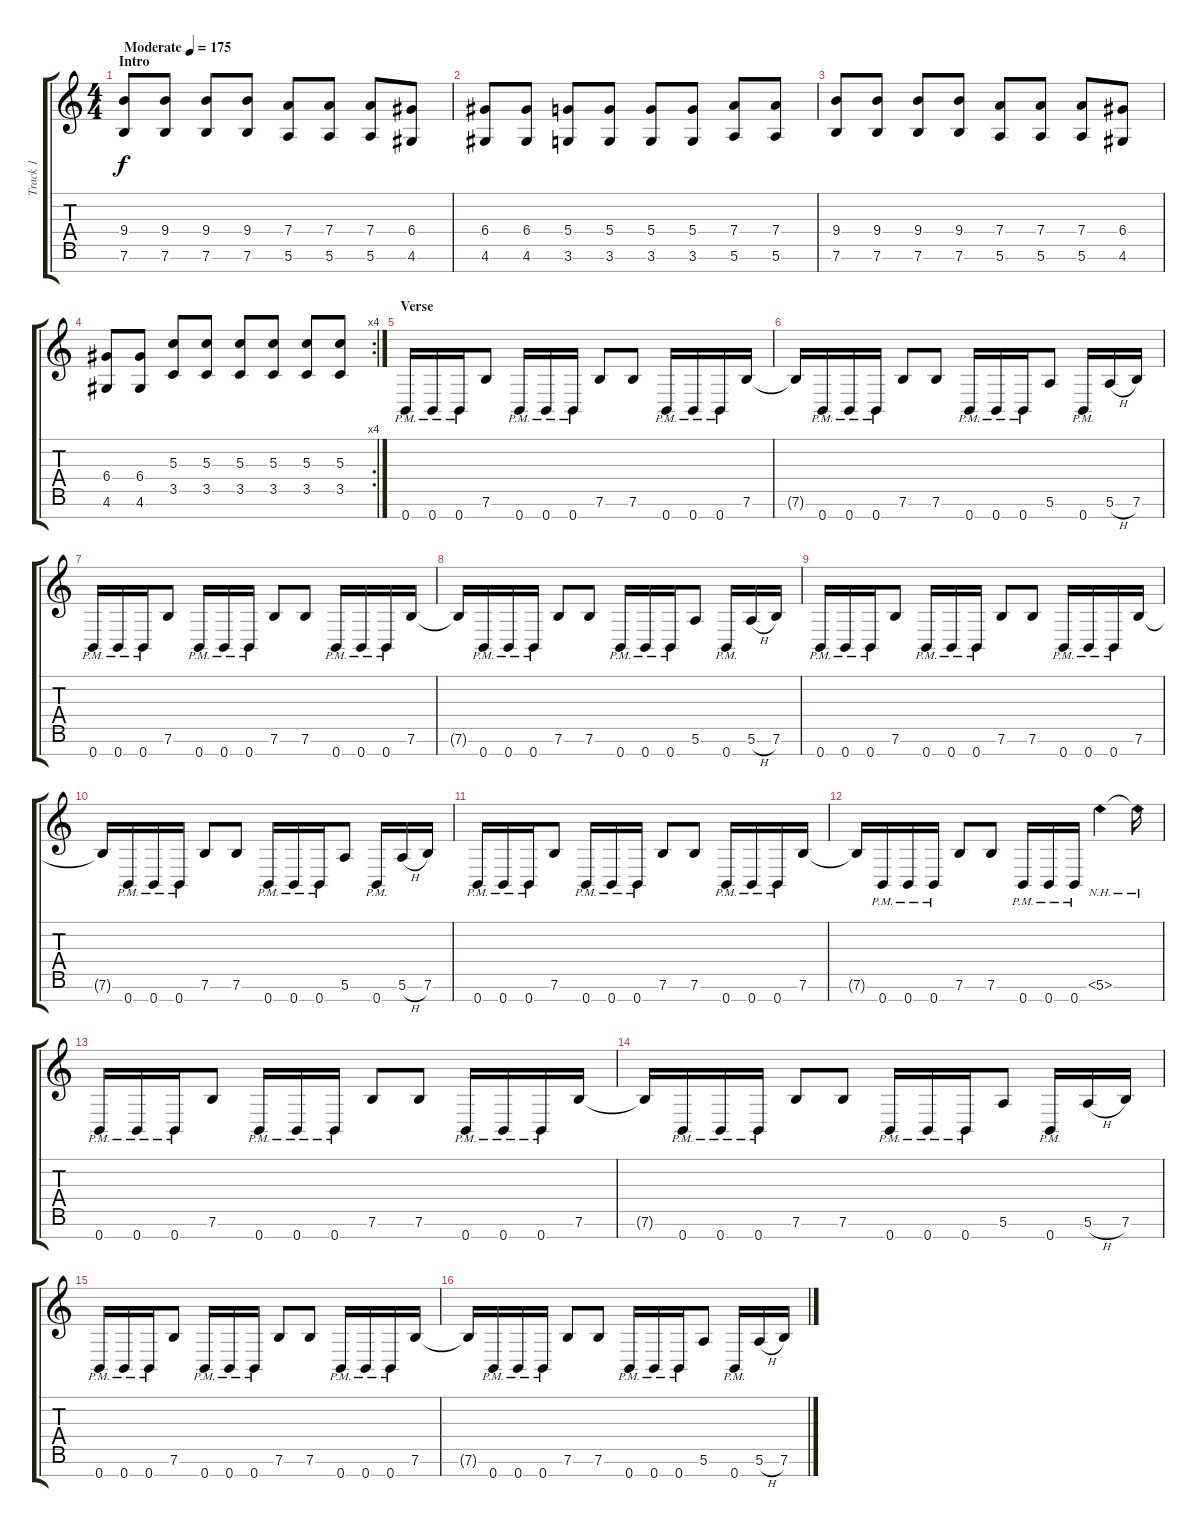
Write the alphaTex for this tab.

\track ("Track 1" "Track 1") {instrument distortionguitar}
\staff {score tabs}
\tuning (E4 B3 G3 D3 A2 E2 B1) {hide}
\ts (4 4)
\section ("" "Intro")
\tempo (175 "Moderate")
\clef g2
\ks c
(9.4 7.6).8{dy f instrument distortionguitar} (9.4 7.6).8 (9.4 7.6).8 (9.4 7.6).8 (7.4 5.6).8 (7.4 5.6).8 (7.4 5.6).8 (6.4 4.6).8 |
(6.4 4.6).8 (6.4 4.6).8 (5.4 3.6).8 (5.4 3.6).8 (5.4 3.6).8 (5.4 3.6).8 (7.4 5.6).8 (7.4 5.6).8 |
(9.4 7.6).8 (9.4 7.6).8 (9.4 7.6).8 (9.4 7.6).8 (7.4 5.6).8 (7.4 5.6).8 (7.4 5.6).8 (6.4 4.6).8 |
\rc 4
(6.4 4.6).8 (6.4 4.6).8 (5.3 3.5).8 (5.3 3.5).8 (5.3 3.5).8 (5.3 3.5).8 (5.3 3.5).8 (5.3 3.5).8 |
\section ("" "Verse")
0.7{pm}.16 0.7{pm}.16 0.7{pm}.16 7.6.8 0.7{pm}.16 0.7{pm}.16 0.7{pm}.16 7.6.8 7.6.8 0.7{pm}.16 0.7{pm}.16 0.7{pm}.16 7.6.16 |
7.6{t}.16 0.7{pm}.16 0.7{pm}.16 0.7{pm}.16 7.6.8 7.6.8 0.7{pm}.16 0.7{pm}.16 0.7{pm}.16 5.6.8 0.7{pm}.16 5.6{h}.16 7.6.16 |
0.7{pm}.16 0.7{pm}.16 0.7{pm}.16 7.6.8 0.7{pm}.16 0.7{pm}.16 0.7{pm}.16 7.6.8 7.6.8 0.7{pm}.16 0.7{pm}.16 0.7{pm}.16 7.6.16 |
7.6{t}.16 0.7{pm}.16 0.7{pm}.16 0.7{pm}.16 7.6.8 7.6.8 0.7{pm}.16 0.7{pm}.16 0.7{pm}.16 5.6.8 0.7{pm}.16 5.6{h}.16 7.6.16 |
0.7{pm}.16 0.7{pm}.16 0.7{pm}.16 7.6.8 0.7{pm}.16 0.7{pm}.16 0.7{pm}.16 7.6.8 7.6.8 0.7{pm}.16 0.7{pm}.16 0.7{pm}.16 7.6.16 |
7.6{t}.16 0.7{pm}.16 0.7{pm}.16 0.7{pm}.16 7.6.8 7.6.8 0.7{pm}.16 0.7{pm}.16 0.7{pm}.16 5.6.8 0.7{pm}.16 5.6{h}.16 7.6.16 |
0.7{pm}.16 0.7{pm}.16 0.7{pm}.16 7.6.8 0.7{pm}.16 0.7{pm}.16 0.7{pm}.16 7.6.8 7.6.8 0.7{pm}.16 0.7{pm}.16 0.7{pm}.16 7.6.16 |
7.6{t}.16 0.7{pm}.16 0.7{pm}.16 0.7{pm}.16 7.6.8 7.6.8 0.7{pm}.16 0.7{pm}.16 0.7{pm}.16 5.6{nh}.4 5.6{nh t}.16 |
0.7{pm}.16 0.7{pm}.16 0.7{pm}.16 7.6.8 0.7{pm}.16 0.7{pm}.16 0.7{pm}.16 7.6.8 7.6.8 0.7{pm}.16 0.7{pm}.16 0.7{pm}.16 7.6.16 |
7.6{t}.16 0.7{pm}.16 0.7{pm}.16 0.7{pm}.16 7.6.8 7.6.8 0.7{pm}.16 0.7{pm}.16 0.7{pm}.16 5.6.8 0.7{pm}.16 5.6{h}.16 7.6.16 |
0.7{pm}.16 0.7{pm}.16 0.7{pm}.16 7.6.8 0.7{pm}.16 0.7{pm}.16 0.7{pm}.16 7.6.8 7.6.8 0.7{pm}.16 0.7{pm}.16 0.7{pm}.16 7.6.16 |
7.6{t}.16 0.7{pm}.16 0.7{pm}.16 0.7{pm}.16 7.6.8 7.6.8 0.7{pm}.16 0.7{pm}.16 0.7{pm}.16 5.6.8 0.7{pm}.16 5.6{h}.16 7.6.16
